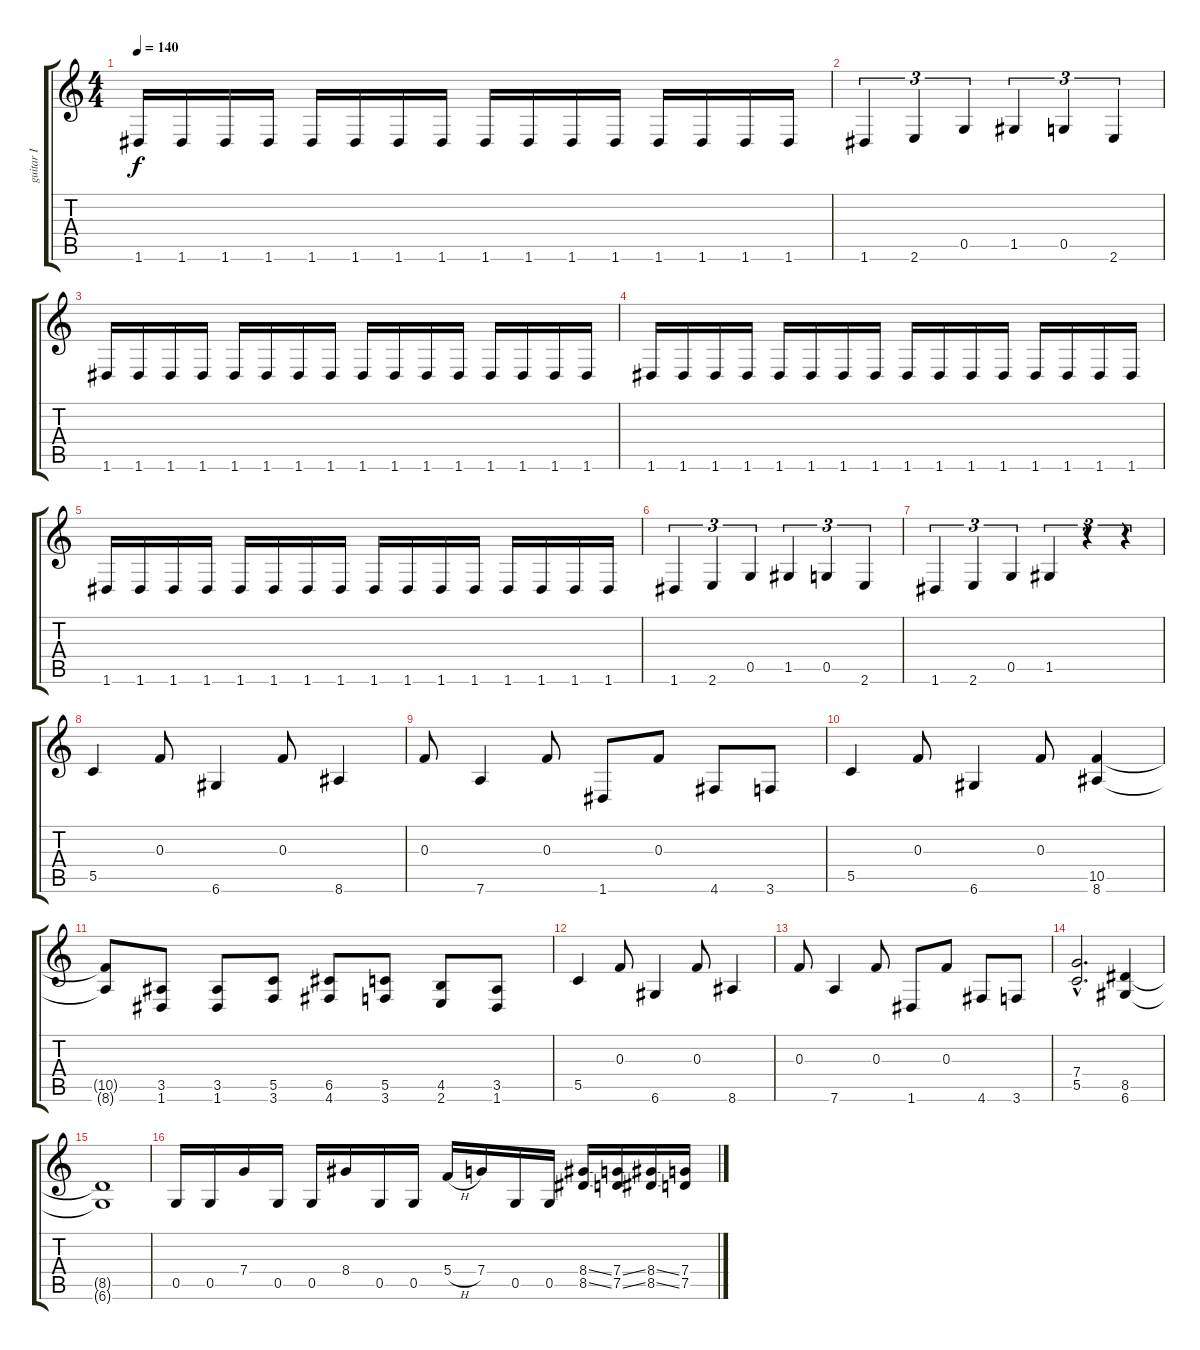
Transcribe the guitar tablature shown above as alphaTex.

\track ("guitar I" "guitar I") {instrument overdrivenguitar}
\staff {score tabs}
\tuning (D4 A3 F3 C3 G2 D2) {hide}
\ts (4 4)
\tempo 140
\clef g2
\ks c
1.6.16{dy f} 1.6.16 1.6.16 1.6.16 1.6.16 1.6.16 1.6.16 1.6.16 1.6.16 1.6.16 1.6.16 1.6.16 1.6.16 1.6.16 1.6.16 1.6.16 |
1.6.4{tu (3 2)} 2.6.4{tu (3 2)} 0.5.4{tu (3 2)} 1.5.4{tu (3 2)} 0.5.4{tu (3 2)} 2.6.4{tu (3 2)} |
1.6.16 1.6.16 1.6.16 1.6.16 1.6.16 1.6.16 1.6.16 1.6.16 1.6.16 1.6.16 1.6.16 1.6.16 1.6.16 1.6.16 1.6.16 1.6.16 |
1.6.16 1.6.16 1.6.16 1.6.16 1.6.16 1.6.16 1.6.16 1.6.16 1.6.16 1.6.16 1.6.16 1.6.16 1.6.16 1.6.16 1.6.16 1.6.16 |
1.6.16 1.6.16 1.6.16 1.6.16 1.6.16 1.6.16 1.6.16 1.6.16 1.6.16 1.6.16 1.6.16 1.6.16 1.6.16 1.6.16 1.6.16 1.6.16 |
1.6.4{tu (3 2)} 2.6.4{tu (3 2)} 0.5.4{tu (3 2)} 1.5.4{tu (3 2)} 0.5.4{tu (3 2)} 2.6.4{tu (3 2)} |
1.6.4{tu (3 2)} 2.6.4{tu (3 2)} 0.5.4{tu (3 2)} 1.5.4{tu (3 2)} r.4{tu (3 2)} r.4{tu (3 2)} |
5.5.4 0.3.8 6.6.4 0.3.8 8.6.4 |
0.3.8 7.6.4 0.3.8 1.6.8 0.3.8 4.6.8 3.6.8 |
5.5.4 0.3.8 6.6.4 0.3.8 (10.5 8.6).4 |
(10.5{t} 8.6{t}).8 (3.5 1.6).8 (3.5 1.6).8 (5.5 3.6).8 (6.5 4.6).8 (5.5 3.6).8 (4.5 2.6).8 (3.5 1.6).8 |
5.5.4 0.3.8 6.6.4 0.3.8 8.6.4 |
0.3.8 7.6.4 0.3.8 1.6.8 0.3.8 4.6.8 3.6.8 |
(7.4{hac} 5.5{hac}).2{d} (8.5 6.6).4 |
(8.5{t} 6.6{t}).1 |
0.5.16 0.5.16 7.4.16 0.5.16 0.5.16 8.4.16 0.5.16 0.5.16 5.4{h}.16 7.4.16 0.5.16 0.5.16 (8.4{ss} 8.5{ss}).16 (7.4{ss} 7.5{ss}).16 (8.4{ss} 8.5{ss}).16 (7.4 7.5).16
